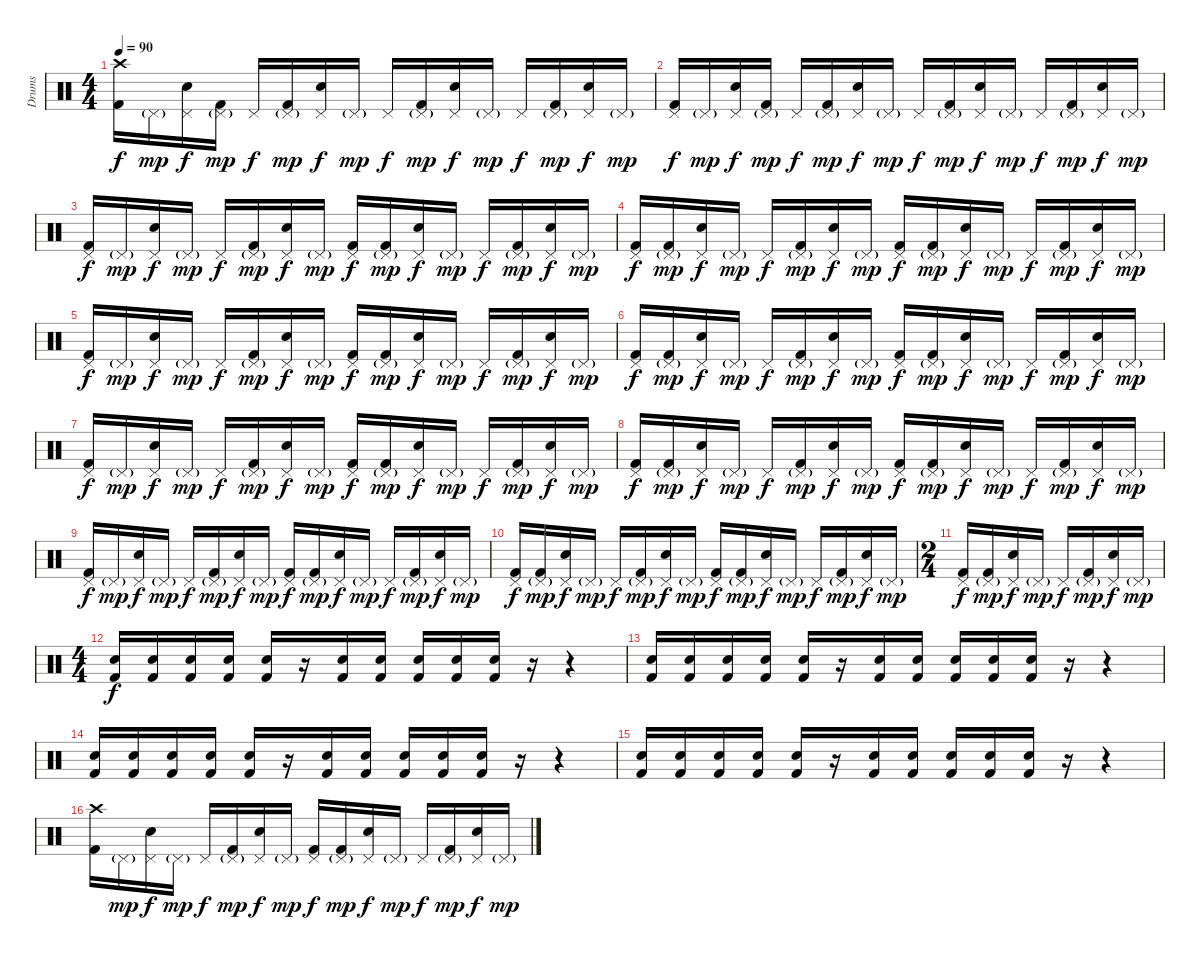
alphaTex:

\track ("Drums" "Drums") {instrument percussion}
\staff {score}
\articulation defaults
\ts (4 4)
\tempo 90
\clef neutral
\ks c
("Crash high (hit)" "Kick (hit) 2").16{dy f} "Pedal Hi-Hat (hit)"{g}.16{dy mp} ("Pedal Hi-Hat (hit)" "Electric Snare (hit)").16{dy f} ("Pedal Hi-Hat (hit)"{g} "Kick (hit) 2").16{dy mp} "Pedal Hi-Hat (hit)".16{dy f} ("Pedal Hi-Hat (hit)"{g} "Kick (hit) 2").16{dy mp} ("Pedal Hi-Hat (hit)" "Electric Snare (hit)").16{dy f} "Pedal Hi-Hat (hit)"{g}.16{dy mp} "Pedal Hi-Hat (hit)".16{dy f} ("Pedal Hi-Hat (hit)"{g} "Kick (hit) 2").16{dy mp} ("Pedal Hi-Hat (hit)" "Electric Snare (hit)").16{dy f} "Pedal Hi-Hat (hit)"{g}.16{dy mp} "Pedal Hi-Hat (hit)".16{dy f} ("Pedal Hi-Hat (hit)"{g} "Kick (hit) 2").16{dy mp} ("Pedal Hi-Hat (hit)" "Electric Snare (hit)").16{dy f} "Pedal Hi-Hat (hit)"{g}.16{dy mp} |
("Pedal Hi-Hat (hit)" "Kick (hit) 2").16{dy f} "Pedal Hi-Hat (hit)"{g}.16{dy mp} ("Pedal Hi-Hat (hit)" "Electric Snare (hit)").16{dy f} ("Pedal Hi-Hat (hit)"{g} "Kick (hit) 2").16{dy mp} "Pedal Hi-Hat (hit)".16{dy f} ("Pedal Hi-Hat (hit)"{g} "Kick (hit) 2").16{dy mp} ("Pedal Hi-Hat (hit)" "Electric Snare (hit)").16{dy f} "Pedal Hi-Hat (hit)"{g}.16{dy mp} "Pedal Hi-Hat (hit)".16{dy f} ("Pedal Hi-Hat (hit)"{g} "Kick (hit) 2").16{dy mp} ("Pedal Hi-Hat (hit)" "Electric Snare (hit)").16{dy f} "Pedal Hi-Hat (hit)"{g}.16{dy mp} "Pedal Hi-Hat (hit)".16{dy f} ("Pedal Hi-Hat (hit)"{g} "Kick (hit) 2").16{dy mp} ("Pedal Hi-Hat (hit)" "Electric Snare (hit)").16{dy f} "Pedal Hi-Hat (hit)"{g}.16{dy mp} |
("Pedal Hi-Hat (hit)" "Kick (hit) 2").16{dy f} "Pedal Hi-Hat (hit)"{g}.16{dy mp} ("Pedal Hi-Hat (hit)" "Electric Snare (hit)").16{dy f} "Pedal Hi-Hat (hit)"{g}.16{dy mp} "Pedal Hi-Hat (hit)".16{dy f} ("Pedal Hi-Hat (hit)"{g} "Kick (hit) 2").16{dy mp} ("Pedal Hi-Hat (hit)" "Electric Snare (hit)").16{dy f} "Pedal Hi-Hat (hit)"{g}.16{dy mp} ("Pedal Hi-Hat (hit)" "Kick (hit) 2").16{dy f} ("Pedal Hi-Hat (hit)"{g} "Kick (hit) 2").16{dy mp} ("Pedal Hi-Hat (hit)" "Electric Snare (hit)").16{dy f} "Pedal Hi-Hat (hit)"{g}.16{dy mp} "Pedal Hi-Hat (hit)".16{dy f} ("Pedal Hi-Hat (hit)"{g} "Kick (hit) 2").16{dy mp} ("Pedal Hi-Hat (hit)" "Electric Snare (hit)").16{dy f} "Pedal Hi-Hat (hit)"{g}.16{dy mp} |
("Pedal Hi-Hat (hit)" "Kick (hit) 2").16{dy f} ("Pedal Hi-Hat (hit)"{g} "Kick (hit) 2").16{dy mp} ("Pedal Hi-Hat (hit)" "Electric Snare (hit)").16{dy f} "Pedal Hi-Hat (hit)"{g}.16{dy mp} "Pedal Hi-Hat (hit)".16{dy f} ("Pedal Hi-Hat (hit)"{g} "Kick (hit) 2").16{dy mp} ("Pedal Hi-Hat (hit)" "Electric Snare (hit)").16{dy f} "Pedal Hi-Hat (hit)"{g}.16{dy mp} ("Pedal Hi-Hat (hit)" "Kick (hit) 2").16{dy f} ("Pedal Hi-Hat (hit)"{g} "Kick (hit) 2").16{dy mp} ("Pedal Hi-Hat (hit)" "Electric Snare (hit)").16{dy f} "Pedal Hi-Hat (hit)"{g}.16{dy mp} "Pedal Hi-Hat (hit)".16{dy f} ("Pedal Hi-Hat (hit)"{g} "Kick (hit) 2").16{dy mp} ("Pedal Hi-Hat (hit)" "Electric Snare (hit)").16{dy f} "Pedal Hi-Hat (hit)"{g}.16{dy mp} |
("Pedal Hi-Hat (hit)" "Kick (hit) 2").16{dy f} "Pedal Hi-Hat (hit)"{g}.16{dy mp} ("Pedal Hi-Hat (hit)" "Electric Snare (hit)").16{dy f} "Pedal Hi-Hat (hit)"{g}.16{dy mp} "Pedal Hi-Hat (hit)".16{dy f} ("Pedal Hi-Hat (hit)"{g} "Kick (hit) 2").16{dy mp} ("Pedal Hi-Hat (hit)" "Electric Snare (hit)").16{dy f} "Pedal Hi-Hat (hit)"{g}.16{dy mp} ("Pedal Hi-Hat (hit)" "Kick (hit) 2").16{dy f} ("Pedal Hi-Hat (hit)"{g} "Kick (hit) 2").16{dy mp} ("Pedal Hi-Hat (hit)" "Electric Snare (hit)").16{dy f} "Pedal Hi-Hat (hit)"{g}.16{dy mp} "Pedal Hi-Hat (hit)".16{dy f} ("Pedal Hi-Hat (hit)"{g} "Kick (hit) 2").16{dy mp} ("Pedal Hi-Hat (hit)" "Electric Snare (hit)").16{dy f} "Pedal Hi-Hat (hit)"{g}.16{dy mp} |
("Pedal Hi-Hat (hit)" "Kick (hit) 2").16{dy f} ("Pedal Hi-Hat (hit)"{g} "Kick (hit) 2").16{dy mp} ("Pedal Hi-Hat (hit)" "Electric Snare (hit)").16{dy f} "Pedal Hi-Hat (hit)"{g}.16{dy mp} "Pedal Hi-Hat (hit)".16{dy f} ("Pedal Hi-Hat (hit)"{g} "Kick (hit) 2").16{dy mp} ("Pedal Hi-Hat (hit)" "Electric Snare (hit)").16{dy f} "Pedal Hi-Hat (hit)"{g}.16{dy mp} ("Pedal Hi-Hat (hit)" "Kick (hit) 2").16{dy f} ("Pedal Hi-Hat (hit)"{g} "Kick (hit) 2").16{dy mp} ("Pedal Hi-Hat (hit)" "Electric Snare (hit)").16{dy f} "Pedal Hi-Hat (hit)"{g}.16{dy mp} "Pedal Hi-Hat (hit)".16{dy f} ("Pedal Hi-Hat (hit)"{g} "Kick (hit) 2").16{dy mp} ("Pedal Hi-Hat (hit)" "Electric Snare (hit)").16{dy f} "Pedal Hi-Hat (hit)"{g}.16{dy mp} |
("Pedal Hi-Hat (hit)" "Kick (hit) 2").16{dy f} "Pedal Hi-Hat (hit)"{g}.16{dy mp} ("Pedal Hi-Hat (hit)" "Electric Snare (hit)").16{dy f} "Pedal Hi-Hat (hit)"{g}.16{dy mp} "Pedal Hi-Hat (hit)".16{dy f} ("Pedal Hi-Hat (hit)"{g} "Kick (hit) 2").16{dy mp} ("Pedal Hi-Hat (hit)" "Electric Snare (hit)").16{dy f} "Pedal Hi-Hat (hit)"{g}.16{dy mp} ("Pedal Hi-Hat (hit)" "Kick (hit) 2").16{dy f} ("Pedal Hi-Hat (hit)"{g} "Kick (hit) 2").16{dy mp} ("Pedal Hi-Hat (hit)" "Electric Snare (hit)").16{dy f} "Pedal Hi-Hat (hit)"{g}.16{dy mp} "Pedal Hi-Hat (hit)".16{dy f} ("Pedal Hi-Hat (hit)"{g} "Kick (hit) 2").16{dy mp} ("Pedal Hi-Hat (hit)" "Electric Snare (hit)").16{dy f} "Pedal Hi-Hat (hit)"{g}.16{dy mp} |
("Pedal Hi-Hat (hit)" "Kick (hit) 2").16{dy f} ("Pedal Hi-Hat (hit)"{g} "Kick (hit) 2").16{dy mp} ("Pedal Hi-Hat (hit)" "Electric Snare (hit)").16{dy f} "Pedal Hi-Hat (hit)"{g}.16{dy mp} "Pedal Hi-Hat (hit)".16{dy f} ("Pedal Hi-Hat (hit)"{g} "Kick (hit) 2").16{dy mp} ("Pedal Hi-Hat (hit)" "Electric Snare (hit)").16{dy f} "Pedal Hi-Hat (hit)"{g}.16{dy mp} ("Pedal Hi-Hat (hit)" "Kick (hit) 2").16{dy f} ("Pedal Hi-Hat (hit)"{g} "Kick (hit) 2").16{dy mp} ("Pedal Hi-Hat (hit)" "Electric Snare (hit)").16{dy f} "Pedal Hi-Hat (hit)"{g}.16{dy mp} "Pedal Hi-Hat (hit)".16{dy f} ("Pedal Hi-Hat (hit)"{g} "Kick (hit) 2").16{dy mp} ("Pedal Hi-Hat (hit)" "Electric Snare (hit)").16{dy f} "Pedal Hi-Hat (hit)"{g}.16{dy mp} |
("Pedal Hi-Hat (hit)" "Kick (hit) 2").16{dy f} "Pedal Hi-Hat (hit)"{g}.16{dy mp} ("Pedal Hi-Hat (hit)" "Electric Snare (hit)").16{dy f} "Pedal Hi-Hat (hit)"{g}.16{dy mp} "Pedal Hi-Hat (hit)".16{dy f} ("Pedal Hi-Hat (hit)"{g} "Kick (hit) 2").16{dy mp} ("Pedal Hi-Hat (hit)" "Electric Snare (hit)").16{dy f} "Pedal Hi-Hat (hit)"{g}.16{dy mp} ("Pedal Hi-Hat (hit)" "Kick (hit) 2").16{dy f} ("Pedal Hi-Hat (hit)"{g} "Kick (hit) 2").16{dy mp} ("Pedal Hi-Hat (hit)" "Electric Snare (hit)").16{dy f} "Pedal Hi-Hat (hit)"{g}.16{dy mp} "Pedal Hi-Hat (hit)".16{dy f} ("Pedal Hi-Hat (hit)"{g} "Kick (hit) 2").16{dy mp} ("Pedal Hi-Hat (hit)" "Electric Snare (hit)").16{dy f} "Pedal Hi-Hat (hit)"{g}.16{dy mp} |
("Pedal Hi-Hat (hit)" "Kick (hit) 2").16{dy f} ("Pedal Hi-Hat (hit)"{g} "Kick (hit) 2").16{dy mp} ("Pedal Hi-Hat (hit)" "Electric Snare (hit)").16{dy f} "Pedal Hi-Hat (hit)"{g}.16{dy mp} "Pedal Hi-Hat (hit)".16{dy f} ("Pedal Hi-Hat (hit)"{g} "Kick (hit) 2").16{dy mp} ("Pedal Hi-Hat (hit)" "Electric Snare (hit)").16{dy f} "Pedal Hi-Hat (hit)"{g}.16{dy mp} ("Pedal Hi-Hat (hit)" "Kick (hit) 2").16{dy f} ("Pedal Hi-Hat (hit)"{g} "Kick (hit) 2").16{dy mp} ("Pedal Hi-Hat (hit)" "Electric Snare (hit)").16{dy f} "Pedal Hi-Hat (hit)"{g}.16{dy mp} "Pedal Hi-Hat (hit)".16{dy f} ("Pedal Hi-Hat (hit)"{g} "Kick (hit) 2").16{dy mp} ("Pedal Hi-Hat (hit)" "Electric Snare (hit)").16{dy f} "Pedal Hi-Hat (hit)"{g}.16{dy mp} |
\ts (2 4)
("Pedal Hi-Hat (hit)" "Kick (hit) 2").16{dy f} ("Pedal Hi-Hat (hit)"{g} "Kick (hit) 2").16{dy mp} ("Pedal Hi-Hat (hit)" "Electric Snare (hit)").16{dy f} "Pedal Hi-Hat (hit)"{g}.16{dy mp} "Pedal Hi-Hat (hit)".16{dy f} ("Pedal Hi-Hat (hit)"{g} "Kick (hit) 2").16{dy mp} ("Pedal Hi-Hat (hit)" "Electric Snare (hit)").16{dy f} "Pedal Hi-Hat (hit)"{g}.16{dy mp} |
\ts (4 4)
("Electric Snare (hit)" "Kick (hit) 2").16{dy f} ("Electric Snare (hit)" "Kick (hit) 2").16 ("Electric Snare (hit)" "Kick (hit) 2").16 ("Electric Snare (hit)" "Kick (hit) 2").16 ("Electric Snare (hit)" "Kick (hit) 2").16 r.16 ("Electric Snare (hit)" "Kick (hit) 2").16 ("Electric Snare (hit)" "Kick (hit) 2").16 ("Electric Snare (hit)" "Kick (hit) 2").16 ("Electric Snare (hit)" "Kick (hit) 2").16 ("Electric Snare (hit)" "Kick (hit) 2").16 r.16 r.4 |
("Electric Snare (hit)" "Kick (hit) 2").16 ("Electric Snare (hit)" "Kick (hit) 2").16 ("Electric Snare (hit)" "Kick (hit) 2").16 ("Electric Snare (hit)" "Kick (hit) 2").16 ("Electric Snare (hit)" "Kick (hit) 2").16 r.16 ("Electric Snare (hit)" "Kick (hit) 2").16 ("Electric Snare (hit)" "Kick (hit) 2").16 ("Electric Snare (hit)" "Kick (hit) 2").16 ("Electric Snare (hit)" "Kick (hit) 2").16 ("Electric Snare (hit)" "Kick (hit) 2").16 r.16 r.4 |
("Electric Snare (hit)" "Kick (hit) 2").16 ("Electric Snare (hit)" "Kick (hit) 2").16 ("Electric Snare (hit)" "Kick (hit) 2").16 ("Electric Snare (hit)" "Kick (hit) 2").16 ("Electric Snare (hit)" "Kick (hit) 2").16 r.16 ("Electric Snare (hit)" "Kick (hit) 2").16 ("Electric Snare (hit)" "Kick (hit) 2").16 ("Electric Snare (hit)" "Kick (hit) 2").16 ("Electric Snare (hit)" "Kick (hit) 2").16 ("Electric Snare (hit)" "Kick (hit) 2").16 r.16 r.4 |
("Electric Snare (hit)" "Kick (hit) 2").16 ("Electric Snare (hit)" "Kick (hit) 2").16 ("Electric Snare (hit)" "Kick (hit) 2").16 ("Electric Snare (hit)" "Kick (hit) 2").16 ("Electric Snare (hit)" "Kick (hit) 2").16 r.16 ("Electric Snare (hit)" "Kick (hit) 2").16 ("Electric Snare (hit)" "Kick (hit) 2").16 ("Electric Snare (hit)" "Kick (hit) 2").16 ("Electric Snare (hit)" "Kick (hit) 2").16 ("Electric Snare (hit)" "Kick (hit) 2").16 r.16 r.4 |
("Crash high (hit)" "Kick (hit) 2").16 "Pedal Hi-Hat (hit)"{g}.16{dy mp} ("Pedal Hi-Hat (hit)" "Electric Snare (hit)").16{dy f} "Pedal Hi-Hat (hit)"{g}.16{dy mp} "Pedal Hi-Hat (hit)".16{dy f} ("Pedal Hi-Hat (hit)"{g} "Kick (hit) 2").16{dy mp} ("Pedal Hi-Hat (hit)" "Electric Snare (hit)").16{dy f} "Pedal Hi-Hat (hit)"{g}.16{dy mp} ("Pedal Hi-Hat (hit)" "Kick (hit) 2").16{dy f} ("Pedal Hi-Hat (hit)"{g} "Kick (hit) 2").16{dy mp} ("Pedal Hi-Hat (hit)" "Electric Snare (hit)").16{dy f} "Pedal Hi-Hat (hit)"{g}.16{dy mp} "Pedal Hi-Hat (hit)".16{dy f} ("Pedal Hi-Hat (hit)"{g} "Kick (hit) 2").16{dy mp} ("Pedal Hi-Hat (hit)" "Electric Snare (hit)").16{dy f} "Pedal Hi-Hat (hit)"{g}.16{dy mp}
